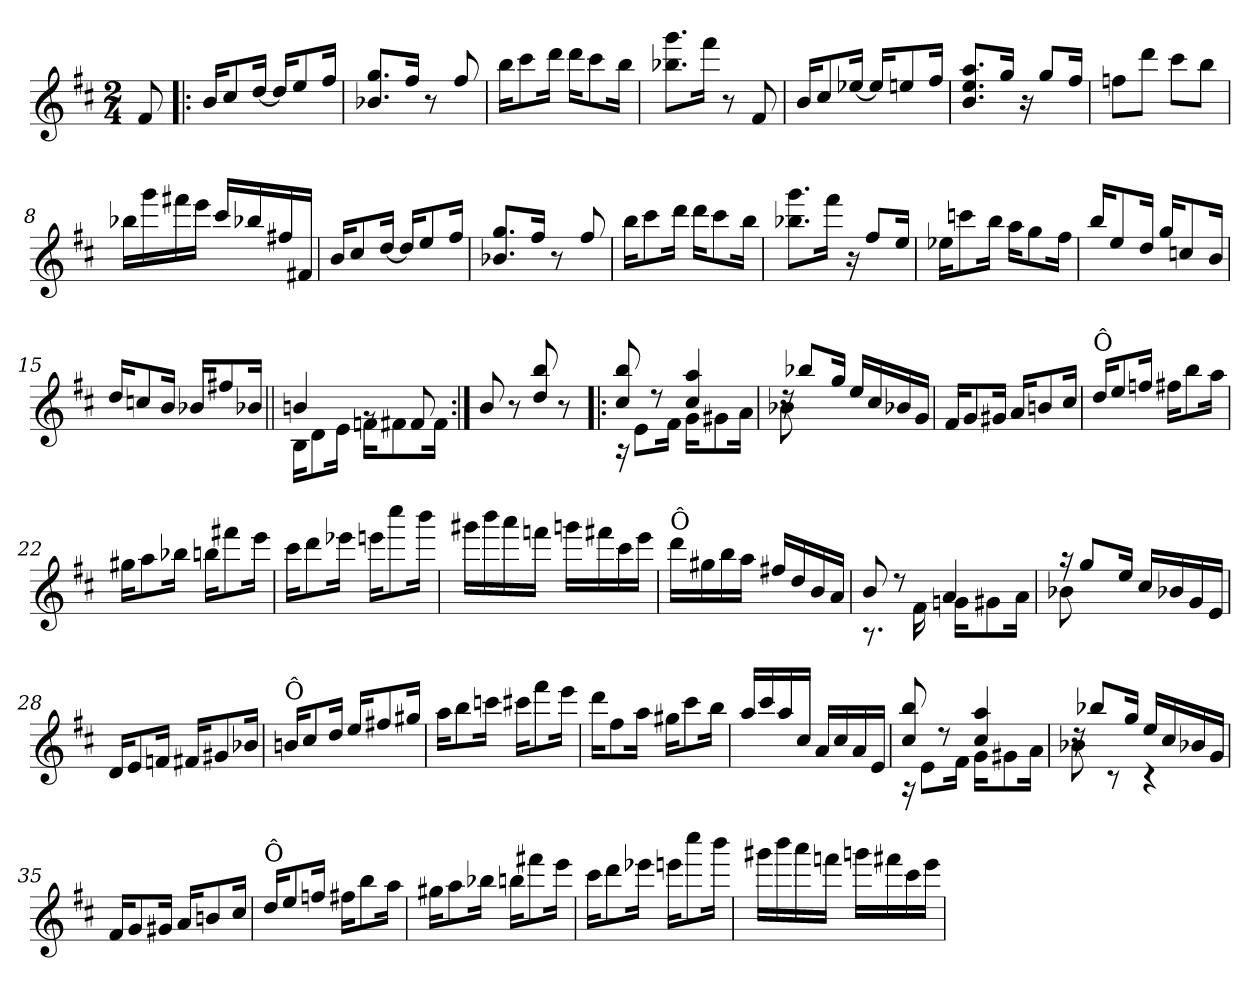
**kern
*part1
*staff1
*clefG2
*k[f#c#]
*D:
*M2/4
=
8f#/
=1!|:
16b/KL
8cc#/
[16dd/Jk
16dd/KL]
8ee/
16ff#/Jk
=2
8.b-X/ 8.gg/L
16ff#/Jk
8r
8ff#/
=3
16bb\KL
8ccc#\
16ddd\Jk
16ddd\KL
8ccc#\
16bb\Jk
=4
8.bb-X\ 8.ggg\L
16fff#\Jk
8r
8f#/
=5
16b/KL
8cc#/
[16ee-X/Jk
16ee-/KL]
8een/
16ff#/Jk
!!LO:LB:g=z
=6
8.b/ 8.ee/ 8.aa/L
16gg/Jk
16r
8gg/L
16ff#/Jk
=7
8ffn\L
8ddd\J
8ccc#\L
8bb\J
=8
16bb-X\LL
16ggg\
16fff#X\
16eee\JJ
16ccc#/LL
16bb-X/
16ff#X/
16f#X/JJ
=9
16b/KL
8cc#/
[16dd/Jk
16dd/KL]
8ee/
16ff#/Jk
=10
8.b-X/ 8.gg/L
16ff#/Jk
8r
8ff#/
!!LO:LB:g=z
=11
16bb\KL
8ccc#\
16ddd\Jk
16ddd\KL
8ccc#\
16bb\Jk
=12
8.bb-X\ 8.ggg\L
16fff#\Jk
16r
8ff#/L
16ee/Jk
=13
16ee-X\KL
8cccn\
16bb\Jk
16aa\KL
8gg\
16ff#\Jk
=14
16bb/KL
8ee/
16dd/Jk
16gg/KL
8ccn/
16b/Jk
=15
16dd/KL
8ccn/
16b/Jk
16b-X/KL
8ff#X/
16b-X/Jk
!!LO:LB:g=z
=16||
*^
4bn/	16B!\KL
.	8d!\
.	16e!\Jk
8rf	16fn!\KL
.	8f#X!\
8f#/	.
.	16f#!\Jk
*v	*v
=17:|!
8b/
8r
8dd/ 8bb/
8r
=18!|:
*^
8cc#/ 8bb/	16rA
.	8e!\L
8rdd	.
.	16f#!\Jk
4cc#/ 4aa/	16g!\KL
.	8g#X!\
.	16a!\Jk
=19	=19
16rdd	8b-X!\
8bb-X/L	.
.	8ryy
16gg/Jk	.
16ee/LL	4ryy
16cc#/	.
16b-X/	.
16g/JJ	.
*v	*v
=20
16f#/KL
8g/
16g#X/Jk
16a/KL
8bn/
16cc#/Jk
!!LO:LB:g=z
=21
!LO:TX:a:t=Ô
16dd/KL
8ee/
16ffn/Jk
16ff#X\KL
8bb\
16aa\Jk
=22
16gg#X\KL
8aa\
16bb-X\Jk
16bbn\KL
8fff#X\
16eee\Jk
=23
16ccc#\KL
8ddd\
16eee-X\Jk
16eeen\KL
8cccc#\
16bbb\Jk
=24
16ggg#X\LL
16bbb\
16aaa\
16fffn\JJ
16gggn\LL
16fff#X\
16ccc#\
16eee\JJ
=25
!LO:TX:a:t=Ô
16ddd\LL
16gg#X\
16bb\
16aa\JJ
16ff#X/LL
16dd/
16b/
16a/JJ
!!LO:LB:g=z
=26
*^
8b/	8.rG
8r	.
.	16f#!\
4a/	16gn!\KL
.	8g#X!\
.	16a!\Jk
=27	=27
16r	8b-X!\
8gg/L	.
.	8ryy
16ee/Jk	.
16cc#/LL	4ryy
16b-X/	.
16g/	.
16e/JJ	.
*v	*v
=28
16d/KL
8e/
16fn/Jk
16f#X/KL
8g#X/
16b-X/Jk
=29
!LO:TX:a:t=Ô
16bn/KL
8cc#/
16dd/Jk
16ee/KL
8ff#X/
16gg#X/Jk
=30
16aa\KL
8bb\
16cccn\Jk
16ccc#X\KL
8fff#\
16eee\Jk
!!LO:LB:g=z
=31
16ddd\KL
8ff#\
16aa\Jk
16gg#X\KL
8ccc#\
16bb\Jk
=32
16aa/LL
16ccc#/
16aa/
16cc#/JJ
16a/LL
16cc#/
16a/
16e/JJ
=33
*^
8cc#/ 8bb/	16rA
.	8e!\L
8rdd	.
.	16f#!\Jk
4cc#/ 4aa/	16g!\KL
.	8g#X!\
.	16a!\Jk
=34	=34
16rcc	8b-X!\
8bb-X/L	.
.	8rc
16gg/Jk	.
16ee/LL	4rc
16cc#/	.
16b-X/	.
16g/JJ	.
*v	*v
=35
16f#/KL
8g/
16g#X/Jk
16a/KL
8bn/
16cc#/Jk
!!LO:LB:g=z
=36
!LO:TX:a:t=Ô
16dd/KL
8ee/
16ffn/Jk
16ff#X\KL
8bb\
16aa\Jk
=37
16gg#X\KL
8aa\
16bb-X\Jk
16bbn\KL
8fff#X\
16eee\Jk
=38
16ccc#\KL
8ddd\
16eee-X\Jk
16eeen\KL
8cccc#\
16bbb\Jk
=39
16ggg#X\LL
16bbb\
16aaa\
16fffn\JJ
16gggn\LL
16fff#X\
16ccc#\
16eee\JJ
=
*-
